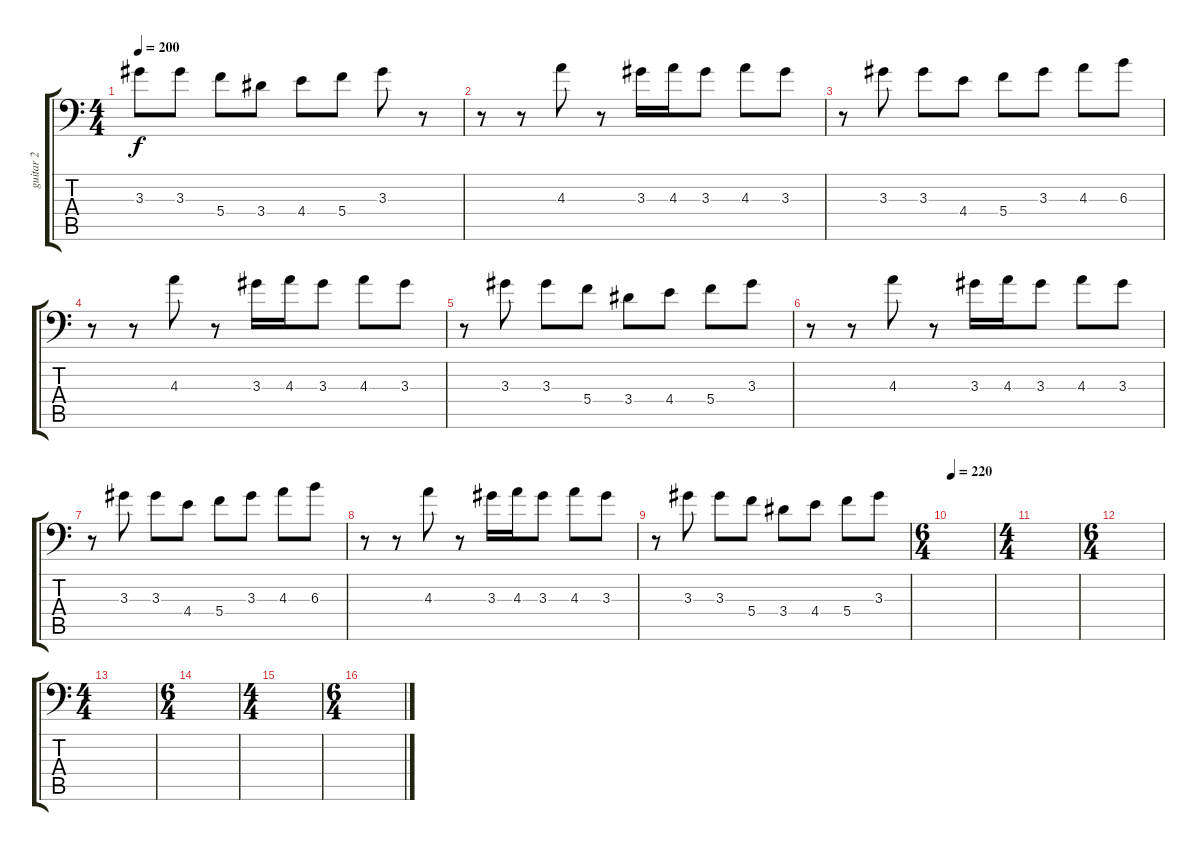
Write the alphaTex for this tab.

\track ("guitar 2" "guitar 2") {instrument distortionguitar}
\staff {score tabs}
\tuning (D4 A3 F3 C3 G2 A1) {hide}
\ts (4 4)
\tempo 200
\clef f4
\ks c
3.3.8{dy f} 3.3.8 5.4.8 3.4.8 4.4.8 5.4.8 3.3.8 r.8 |
r.8 r.8 4.3.8 r.8 3.3.16 4.3.16 3.3.8 4.3.8 3.3.8 |
r.8 3.3.8 3.3.8 4.4.8 5.4.8 3.3.8 4.3.8 6.3.8 |
r.8 r.8 4.3.8 r.8 3.3.16 4.3.16 3.3.8 4.3.8 3.3.8 |
r.8 3.3.8 3.3.8 5.4.8 3.4.8 4.4.8 5.4.8 3.3.8 |
r.8 r.8 4.3.8 r.8 3.3.16 4.3.16 3.3.8 4.3.8 3.3.8 |
r.8 3.3.8 3.3.8 4.4.8 5.4.8 3.3.8 4.3.8 6.3.8 |
r.8 r.8 4.3.8 r.8 3.3.16 4.3.16 3.3.8 4.3.8 3.3.8 |
r.8 3.3.8 3.3.8 5.4.8 3.4.8 4.4.8 5.4.8 3.3.8 |
\ts (6 4)
\tempo 220
|
\ts (4 4)
|
\ts (6 4)
|
\ts (4 4)
|
\ts (6 4)
|
\ts (4 4)
|
\ts (6 4)
